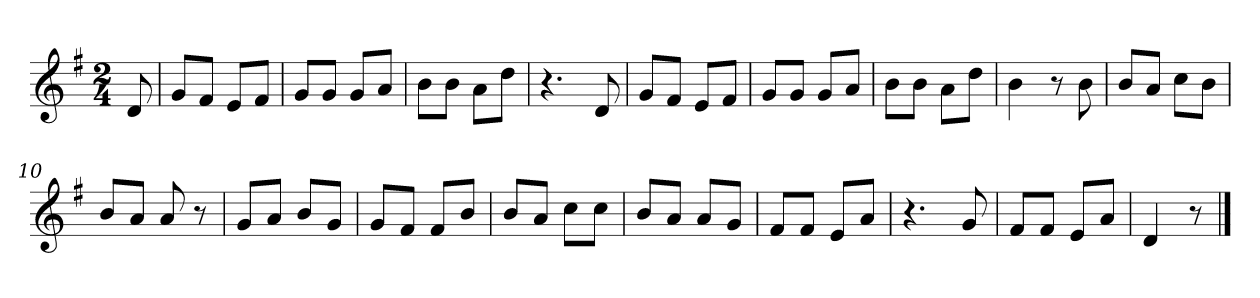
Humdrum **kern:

**kern
*part1
*staff1
*k[f#]
*M2/4
*MM120
=
8d
=1
8gL
8f#J
8eL
8f#J
=2
8gL
8gJ
8gL
8aJ
=3
8bL
8bJ
8aL
8ddJ
=4
4.r
8d
=5
8gL
8f#J
8eL
8f#J
=6
8gL
8gJ
8gL
8aJ
=7
8bL
8bJ
8aL
8ddJ
=8
4b
8r
8b
=9
8bL
8aJ
8ccL
8bJ
=10
8bL
8aJ
8a
8r
=11
8gL
8aJ
8bL
8gJ
=12
8gL
8f#J
8f#L
8bJ
=13
8bL
8aJ
8ccL
8ccJ
=14
8bL
8aJ
8aL
8gJ
=15
8f#L
8f#J
8eL
8aJ
=16
4.r
8g
=17
8f#L
8f#J
8eL
8aJ
=18
4d
8r
==
*-
